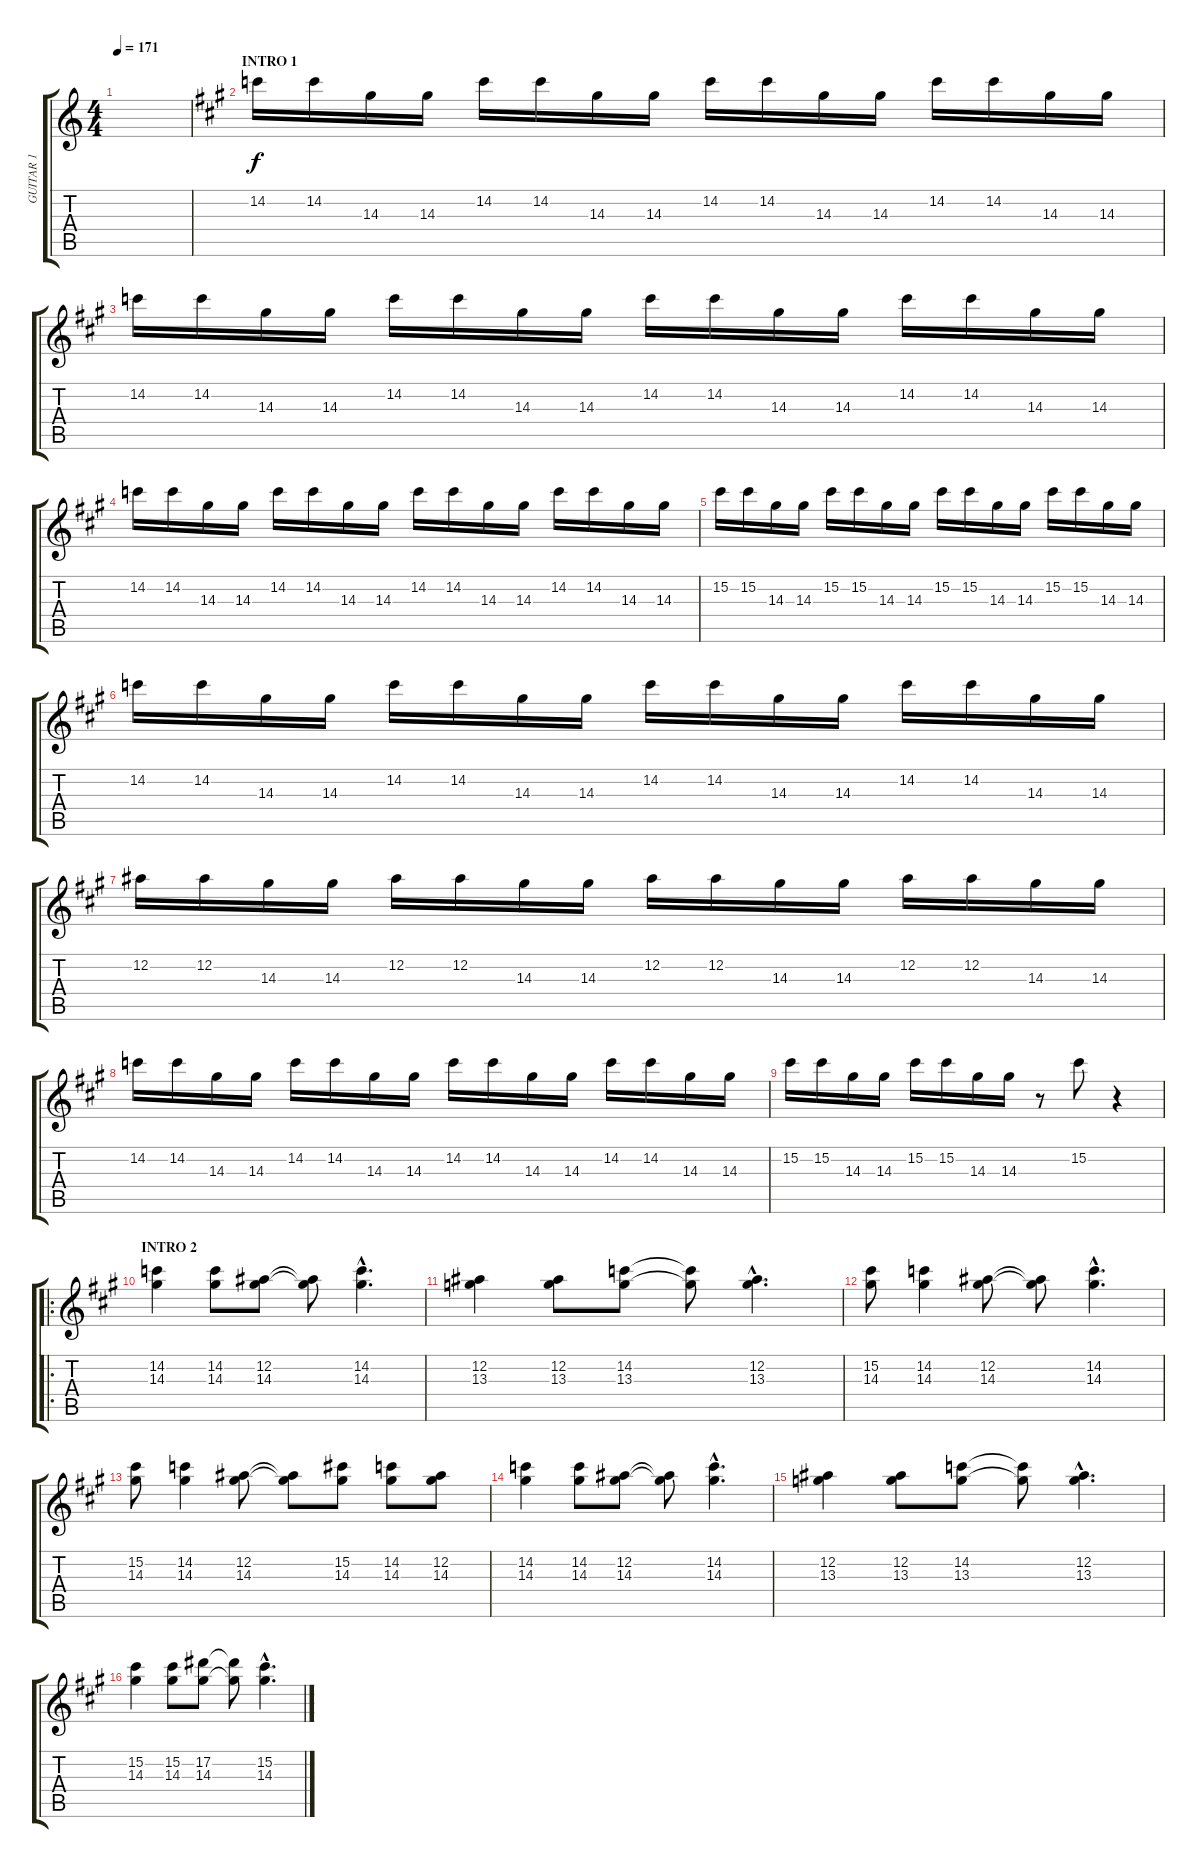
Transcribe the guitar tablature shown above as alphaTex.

\track ("GUITAR 1" "GUITAR 1") {instrument distortionguitar}
\staff {score tabs}
\tuning (Eb4 Bb3 Gb3 Db3 Ab2 Eb2) {hide}
\ts (4 4)
\tempo 171
\clef g2
\ks c
|
\section ("" "INTRO 1")
\ks a
14.2.16 14.2.16 14.3.16 14.3.16 14.2.16 14.2.16 14.3.16 14.3.16 14.2.16 14.2.16 14.3.16 14.3.16 14.2.16 14.2.16 14.3.16 14.3.16 |
14.2.16 14.2.16 14.3.16 14.3.16 14.2.16 14.2.16 14.3.16 14.3.16 14.2.16 14.2.16 14.3.16 14.3.16 14.2.16 14.2.16 14.3.16 14.3.16 |
14.2.16 14.2.16 14.3.16 14.3.16 14.2.16 14.2.16 14.3.16 14.3.16 14.2.16 14.2.16 14.3.16 14.3.16 14.2.16 14.2.16 14.3.16 14.3.16 |
15.2.16 15.2.16 14.3.16 14.3.16 15.2.16 15.2.16 14.3.16 14.3.16 15.2.16 15.2.16 14.3.16 14.3.16 15.2.16 15.2.16 14.3.16 14.3.16 |
14.2.16 14.2.16 14.3.16 14.3.16 14.2.16 14.2.16 14.3.16 14.3.16 14.2.16 14.2.16 14.3.16 14.3.16 14.2.16 14.2.16 14.3.16 14.3.16 |
12.2.16 12.2.16 14.3.16 14.3.16 12.2.16 12.2.16 14.3.16 14.3.16 12.2.16 12.2.16 14.3.16 14.3.16 12.2.16 12.2.16 14.3.16 14.3.16 |
14.2.16 14.2.16 14.3.16 14.3.16 14.2.16 14.2.16 14.3.16 14.3.16 14.2.16 14.2.16 14.3.16 14.3.16 14.2.16 14.2.16 14.3.16 14.3.16 |
15.2.16 15.2.16 14.3.16 14.3.16 15.2.16 15.2.16 14.3.16 14.3.16 r.8 15.2.8 r.4 |
\ro
\section ("" "INTRO 2")
(14.2 14.3).4 (14.2 14.3).8 (12.2 14.3).8 (12.2{t} 14.3{t}).8 (14.2{hac} 14.3{hac}).4{d} |
(12.2 13.3).4 (12.2 13.3).8 (14.2 13.3).8 (14.2{t} 13.3{t}).8 (12.2{hac} 13.3{hac}).4{d} |
(15.2 14.3).8 (14.2 14.3).4 (12.2 14.3).8 (12.2{t} 14.3{t}).8 (14.2{hac} 14.3{hac}).4{d} |
(15.2 14.3).8 (14.2 14.3).4 (12.2 14.3).8 (12.2{t} 14.3{t}).8 (15.2 14.3).8 (14.2 14.3).8 (12.2 14.3).8 |
(14.2 14.3).4 (14.2 14.3).8 (12.2 14.3).8 (12.2{t} 14.3{t}).8 (14.2{hac} 14.3{hac}).4{d} |
(12.2 13.3).4 (12.2 13.3).8 (14.2 13.3).8 (14.2{t} 13.3{t}).8 (12.2{hac} 13.3{hac}).4{d} |
(15.2 14.3).4 (15.2 14.3).8 (17.2 14.3).8 (17.2{t} 14.3{t}).8 (15.2{hac} 14.3{hac}).4{d}
